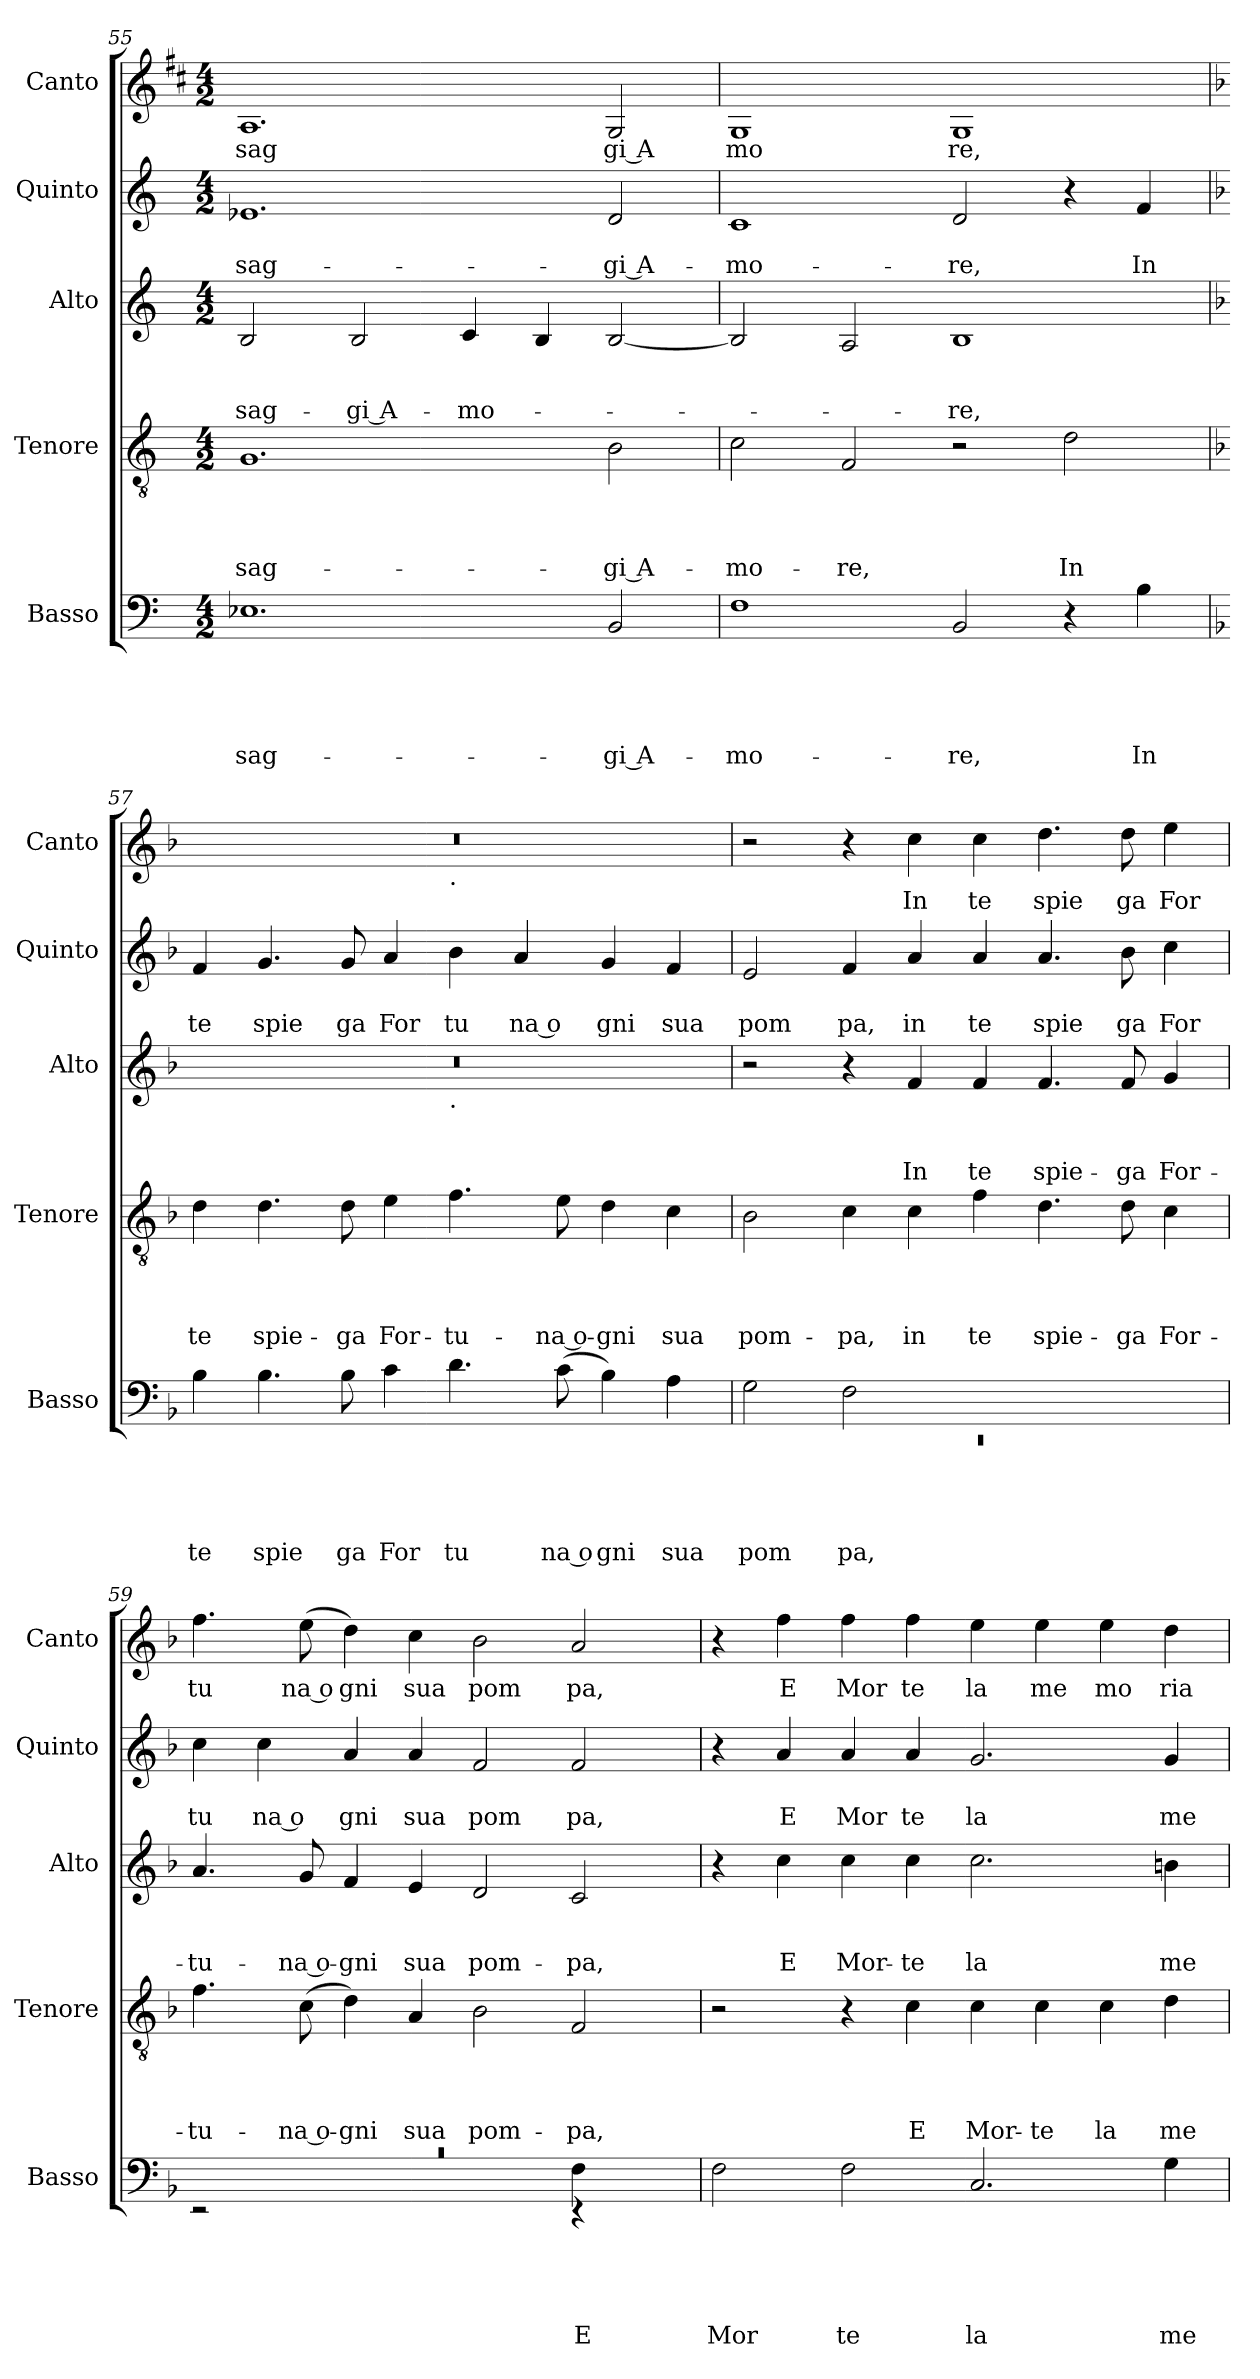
**kern	**text	**text	**text	**text	**text	**kern	**text	**text	**text	**text	**kern	**text	**text	**text	**kern	**text	**text	**kern	**text
*part5	*part5	*part5	*part5	*part5	*part5	*part4	*part4	*part4	*part4	*part4	*part3	*part3	*part3	*part3	*part2	*part2	*part2	*part1	*part1
*staff5	*staff5	*staff5	*staff5	*staff5	*staff5	*staff4	*staff4	*staff4	*staff4	*staff4	*staff3	*staff3	*staff3	*staff3	*staff2	*staff2	*staff2	*staff1	*staff1
*I"Basso	*	*	*	*	*	*I"Tenore	*	*	*	*	*I"Alto	*	*	*	*I"Quinto	*	*	*I"Canto	*
*I'Basso	*	*	*	*	*	*I'Tenore	*	*	*	*	*I'Alto	*	*	*	*I'Quinto	*	*	*I'Canto	*
*clefF4	*	*	*	*	*	*clefGv2	*	*	*	*	*clefG2	*	*	*	*clefG2	*	*	*clefG2	*
*	*	*	*	*	*	*	*	*	*	*	*	*	*	*	*	*	*	*ITrd1c2	*
*k[]	*	*	*	*	*	*k[]	*	*	*	*	*k[]	*	*	*	*k[]	*	*	*k[]	*
*C:	*	*	*	*	*	*C:	*	*	*	*	*C:	*	*	*	*C:	*	*	*C:	*
*M4/2	*	*	*	*	*	*M4/2	*	*	*	*	*M4/2	*	*	*	*M4/2	*	*	*M4/2	*
=55	=55	=55	=55	=55	=55	=55	=55	=55	=55	=55	=55	=55	=55	=55	=55	=55	=55	=55	=55
!	!	!	!	!	!LO:LY:b	!	!	!	!	!LO:LY:b	!	!	!	!LO:LY:b	!	!	!LO:LY:b	!	!LO:LY:b
1.E-X	.	.	.	.	-sag-	1.G	.	.	.	-sag-	2B/	.	.	-sag-	1.e-X	.	-sag-	1.G	sag
!	!	!	!	!	!	!	!	!	!	!	!	!	!	!LO:LY:b:rj	!	!	!	!	!
.	.	.	.	.	.	.	.	.	.	.	2B/	.	.	-gi A-	.	.	.	.	.
!	!	!	!	!	!	!	!	!	!	!	!	!	!	!LO:LY:b	!	!	!	!	!
.	.	.	.	.	.	.	.	.	.	.	4c/	.	.	-mo-	.	.	.	.	.
.	.	.	.	.	.	.	.	.	.	.	4B/	.	.	.	.	.	.	.	.
!	!	!	!	!	!LO:LY:b:rj	!	!	!	!	!LO:LY:b:rj	!	!	!	!	!	!	!LO:LY:b:rj	!	!LO:LY:b:rj
2BB/	.	.	.	.	-gi A-	2B\	.	.	.	-gi A-	[<2B/	.	.	.	(2d/	.	-gi A-	2F/	gi A
=56	=56	=56	=56	=56	=56	=56	=56	=56	=56	=56	=56	=56	=56	=56	=56	=56	=56	=56	=56
!	!	!	!	!	!LO:LY:b	!	!	!	!	!LO:LY:b	!	!	!	!	!	!	!LO:LY:b	!	!LO:LY:b
1F	.	.	.	.	-mo-	2c\	.	.	.	-mo-	2B/]	.	.	.	1c	.	-mo-	1F<	mo
!	!	!	!	!	!	!	!	!	!	!LO:LY:b	!	!	!	!	!	!	!	!	!
.	.	.	.	.	.	2F/	.	.	.	-re,	2A/	.	.	.	.	.	.	.	.
!	!	!	!	!	!LO:LY:b	!	!	!	!	!	!	!	!	!LO:LY:b	!	!	!LO:LY:b	!	!LO:LY:b
2BB/	.	.	.	.	-re,	2r	.	.	.	.	1B	.	.	-re,	2d/	.	-re,	1F	re,
!	!	!	!	!	!	!	!	!	!	!LO:LY:b	!	!	!	!	!	!	!	!	!
4r	.	.	.	.	.	2d\	.	.	.	In	.	.	.	.	4r	.	.	.	.
!	!	!	!	!	!LO:LY:b	!	!	!	!	!	!	!	!	!	!	!	!LO:LY:b	!	!
4B\	.	.	.	.	In	.	.	.	.	.	.	.	.	.	4f/	.	In	.	.
!!LO:PB:g=z
=57	=57	=57	=57	=57	=57	=57	=57	=57	=57	=57	=57	=57	=57	=57	=57	=57	=57	=57	=57
*k[b-]	*	*	*	*	*	*k[b-]	*	*	*	*	*k[b-]	*	*	*	*k[b-]	*	*	*k[b-e-a-]	*
*F:	*	*	*	*	*	*F:	*	*	*	*	*F:	*	*	*	*F:	*	*	*E-:	*
!	!	!	!	!	!LO:LY:b	!	!	!	!	!LO:LY:b	!	!	!	!	!	!	!LO:LY:b	!	!
*	*	*	*	*	*	*	*	*	*	*	*^	*	*	*	*	*	*	*^	*
4B-\	.	.	.	.	te	4d\	.	.	.	te	0r	1ryy	.	.	.	4f/	.	te	0r	1ryy	.
!	!	!	!	!	!LO:LY:b	!	!	!	!	!LO:LY:b	!	!	!	!	!	!	!	!LO:LY:b	!	!	!
4.B-\	.	.	.	.	spie	4.d\	.	.	.	spie-	.	.	.	.	.	4.g/	.	spie	.	.	.
!	!	!	!	!	!LO:LY:b	!	!	!	!	!LO:LY:b	!	!	!	!	!	!	!	!LO:LY:b	!	!	!
8B-\	.	.	.	.	ga	8d\	.	.	.	-ga	.	.	.	.	.	8g/	.	ga	.	.	.
!	!	!	!	!	!LO:LY:b	!	!	!	!	!LO:LY:b	!	!	!	!	!	!	!	!LO:LY:b	!	!	!
4c\	.	.	.	.	For	4e\	.	.	.	For-	.	.	.	.	.	4a/	.	For	.	.	.
!	!	!	!	!	!	!	!	!	!	!	!	!	!	!	!	!	!	!	!	!LO:TX:b:t=.	!
!	!	!	!	!	!	!	!	!	!	!	!	!LO:TX:b:t=.	!	!	!	!	!	!	!	!	!
!	!	!	!	!	!LO:LY:b	!	!	!	!	!LO:LY:b	!	!	!	!	!	!	!	!LO:LY:b	!	!	!
4.d\	.	.	.	.	tu	4.f\	.	.	.	-tu-	.	1ryy	.	.	.	4b-\	.	tu	.	1ryy	.
!	!	!	!	!	!	!	!	!	!	!	!	!	!	!	!	!	!	!LO:LY:b:rj	!	!	!
.	.	.	.	.	.	.	.	.	.	.	.	.	.	.	.	4a/	.	na o	.	.	.
!	!	!	!	!	!LO:LY:b:rj	!	!	!	!	!LO:LY:b:rj	!	!	!	!	!	!	!	!	!	!	!
(<8c\	.	.	.	.	na o	8e\	.	.	.	-na o-	.	.	.	.	.	.	.	.	.	.	.
!	!	!	!	!	!LO:LY:b	!	!	!	!	!LO:LY:b	!	!	!	!	!	!	!	!LO:LY:b	!	!	!
4B-\)	.	.	.	.	gni	4d\	.	.	.	-gni	.	.	.	.	.	4g/	.	gni	.	.	.
!	!	!	!	!	!LO:LY:b	!	!	!	!	!LO:LY:b	!	!	!	!	!	!	!	!LO:LY:b	!	!	!
4A\	.	.	.	.	sua	4c\	.	.	.	sua	.	.	.	.	.	4f/	.	sua	.	.	.
=58	=58	=58	=58	=58	=58	=58	=58	=58	=58	=58	=58	=58	=58	=58	=58	=58	=58	=58	=58	=58	=58
*^	*	*	*	*	*	*	*	*	*	*	*	*	*	*	*	*	*	*	*	*	*
!	!LO:N:vis=1	!	!	!	!	!LO:LY:b	!	!	!	!	!LO:LY:b	!	!	!	!	!	!	!	!LO:LY:b	!	!	!
*	*	*	*	*	*	*	*	*	*	*	*	*v	*v	*	*	*	*	*	*	*v	*v	*
2G\	0rEE	.	.	.	.	pom	2B-\	.	.	.	pom-	2r	.	.	.	2e/	.	pom	2r	.
!	!	!	!	!	!	!LO:LY:b	!	!	!	!	!LO:LY:b	!	!	!	!	!	!	!LO:LY:b	!	!
2F\	.	.	.	.	.	pa,	4c\	.	.	.	-pa,	4r	.	.	.	4f/	.	pa,	4r	.
!	!	!	!	!	!	!	!	!	!	!	!LO:LY:b	!	!	!	!LO:LY:b	!	!	!LO:LY:b	!	!LO:LY:b
.	.	.	.	.	.	.	4c\	.	.	.	in	4f/	.	.	In	4a/	.	in	4b-\	In
!	!	!	!	!	!	!	!	!	!	!	!LO:LY:b	!	!	!	!LO:LY:b	!	!	!LO:LY:b	!	!LO:LY:b
1ryy	.	.	.	.	.	.	4f\	.	.	.	te	4f/	.	.	te	4a/	.	te	4b-\	te
!	!	!	!	!	!	!	!	!	!	!	!LO:LY:b	!	!	!	!LO:LY:b	!	!	!LO:LY:b	!	!LO:LY:b
.	.	.	.	.	.	.	4.d\	.	.	.	spie-	4.f/	.	.	spie-	4.a/	.	spie	4.cc\	spie
!	!	!	!	!	!	!	!	!	!	!	!LO:LY:b	!	!	!	!LO:LY:b	!	!	!LO:LY:b	!	!LO:LY:b
.	.	.	.	.	.	.	8d\	.	.	.	-ga	8f/	.	.	-ga	8b-\	.	ga	8cc\	ga
!	!	!	!	!	!	!	!	!	!	!	!LO:LY:b	!	!	!	!LO:LY:b	!	!	!LO:LY:b	!	!LO:LY:b
.	.	.	.	.	.	.	4c\	.	.	.	For-	4g/	.	.	For-	4cc\	.	For	4dd\	For
*v	*v	*	*	*	*	*	*	*	*	*	*	*	*	*	*	*	*	*	*	*
=59	=59	=59	=59	=59	=59	=59	=59	=59	=59	=59	=59	=59	=59	=59	=59	=59	=59	=59	=59
!LO:N:vis=1	!	!	!	!	!	!	!	!	!	!LO:LY:b	!	!	!	!LO:LY:b	!	!	!LO:LY:b	!	!LO:LY:b
*^	*	*	*	*	*	*	*	*	*	*	*	*	*	*	*	*	*	*	*
*	*^	*	*	*	*	*	*	*	*	*	*	*	*	*	*	*	*	*	*	*
0rc	2rEE	1.ryy	.	.	.	.	.	4.f\	.	.	.	-tu-	4.a/	.	.	-tu-	4cc\	.	tu	4.ee-\	tu
!	!	!	!	!	!	!	!	!	!	!	!	!	!	!	!	!	!	!	!LO:LY:b:rj	!	!
.	.	.	.	.	.	.	.	.	.	.	.	.	.	.	.	.	4cc\	.	na o	.	.
!	!	!	!	!	!	!	!	!	!	!	!	!LO:LY:b:rj	!	!	!	!LO:LY:b:rj	!	!	!	!	!LO:LY:b:rj
.	.	.	.	.	.	.	.	(<8c\	.	.	.	-na o-	8g/	.	.	-na o-	.	.	.	(<8dd\	na o
!	!	!	!	!	!	!	!	!	!	!	!	!LO:LY:b	!	!	!	!LO:LY:b	!	!	!LO:LY:b	!	!LO:LY:b
.	1ryy	.	.	.	.	.	.	4d\)	.	.	.	-gni	4f/	.	.	-gni	4a/	.	gni	4cc\)	gni
!	!	!	!	!	!	!	!	!	!	!	!	!LO:LY:b	!	!	!	!LO:LY:b	!	!	!LO:LY:b	!	!LO:LY:b
.	.	.	.	.	.	.	.	4A/	.	.	.	sua	4e/	.	.	sua	4a/	.	sua	4b-\	sua
!	!	!	!	!	!	!	!	!	!	!	!	!LO:LY:b	!	!	!	!LO:LY:b	!	!	!LO:LY:b	!	!LO:LY:b
.	.	.	.	.	.	.	.	2B-\	.	.	.	pom-	2d/	.	.	pom-	2f/	.	pom	2a-\	pom
!	!	!	!	!	!	!	!LO:LY:b	!	!	!	!	!LO:LY:b	!	!	!	!LO:LY:b	!	!	!LO:LY:b	!	!LO:LY:b
.	4rEE	4F\	.	.	.	.	E	2F/	.	.	.	-pa,	2c/	.	.	-pa,	2f/	.	pa,	2g/	pa,
.	4ryy	4ryy	.	.	.	.	.	.	.	.	.	.	.	.	.	.	.	.	.	.	.
=60	=60	=60	=60	=60	=60	=60	=60	=60	=60	=60	=60	=60	=60	=60	=60	=60	=60	=60	=60	=60	=60
!	!	!	!	!	!	!	!LO:LY:b	!	!	!	!	!	!	!	!	!	!	!	!	!	!
*v	*v	*v	*	*	*	*	*	*	*	*	*	*	*	*	*	*	*	*	*	*	*
2F\	.	.	.	.	Mor	2r	.	.	.	.	4r	.	.	.	4r	.	.	4r	.
!	!	!	!	!	!	!	!	!	!	!	!	!	!	!LO:LY:b	!	!	!LO:LY:b	!	!LO:LY:b
.	.	.	.	.	.	.	.	.	.	.	4cc\	.	.	E	4a/	.	E	4ee-\	E
!	!	!	!	!	!LO:LY:b	!	!	!	!	!	!	!	!	!LO:LY:b	!	!	!LO:LY:b	!	!LO:LY:b
2F\	.	.	.	.	te	4r	.	.	.	.	4cc\	.	.	Mor-	4a/	.	Mor	4ee-\	Mor
!	!	!	!	!	!	!	!	!	!	!LO:LY:b	!	!	!	!LO:LY:b	!	!	!LO:LY:b	!	!LO:LY:b
.	.	.	.	.	.	4c\	.	.	.	E	4cc\	.	.	-te	4a/	.	te	4ee-\	te
!	!	!	!	!	!LO:LY:b	!	!	!	!	!LO:LY:b	!	!	!	!LO:LY:b	!	!	!LO:LY:b	!	!LO:LY:b
2.C/	.	.	.	.	la	4c\	.	.	.	Mor-	2.cc\	.	.	la	2.g/	.	la	4dd\	la
!	!	!	!	!	!	!	!	!	!	!LO:LY:b	!	!	!	!	!	!	!	!	!LO:LY:b
.	.	.	.	.	.	4c\	.	.	.	-te	.	.	.	.	.	.	.	4dd\	me
!	!	!	!	!	!	!	!	!	!	!LO:LY:b	!	!	!	!	!	!	!	!	!LO:LY:b
.	.	.	.	.	.	4c\	.	.	.	la	.	.	.	.	.	.	.	4dd\	mo
!	!	!	!	!	!LO:LY:b	!	!	!	!	!LO:LY:b	!	!	!	!LO:LY:b	!	!	!LO:LY:b	!	!LO:LY:b
4G\	.	.	.	.	me	4d\	.	.	.	me-	4bn\	.	.	me-	4g/	.	me	4cc\	ria
=	=	=	=	=	=	=	=	=	=	=	=	=	=	=	=	=	=	=	=
*-	*-	*-	*-	*-	*-	*-	*-	*-	*-	*-	*-	*-	*-	*-	*-	*-	*-	*-	*-
